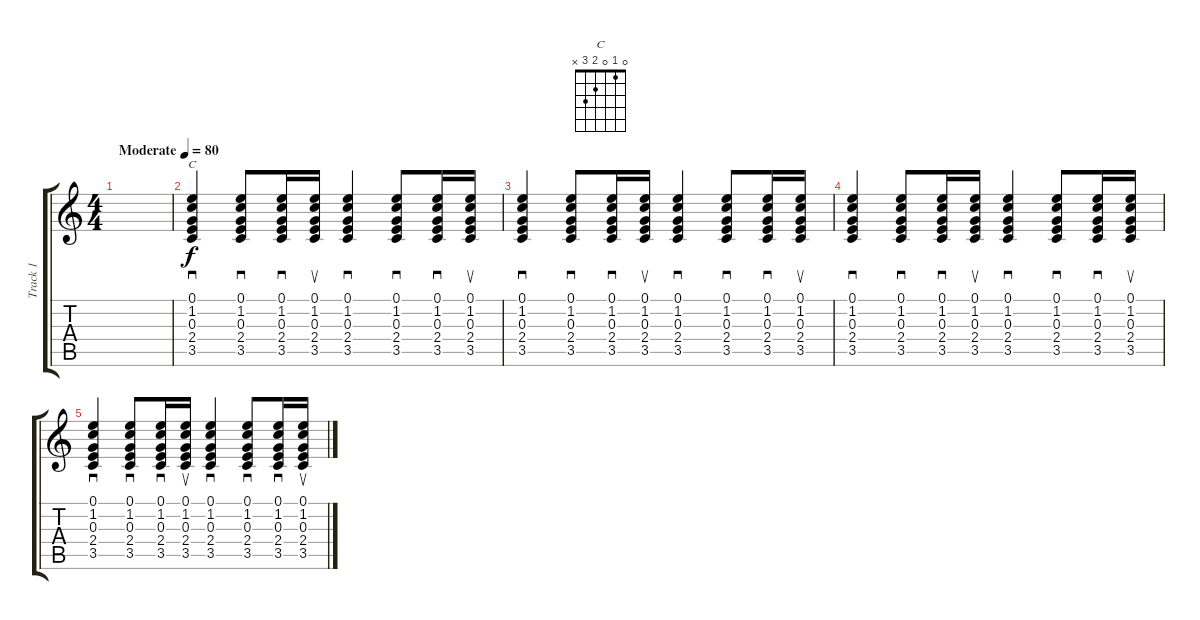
\track ("Track 1" "Track 1") {instrument acousticguitarsteel}
\staff {score tabs}
\tuning (E4 B3 G3 D3 A2 E2) {hide}
\chord ("C" 0 1 0 2 3 x)
\ts (4 4)
\tempo (80 "Moderate")
\clef g2
\ks c
|
(0.1 1.2 0.3 2.4 3.5).4{sd ch "C"} (0.1 1.2 0.3 2.4 3.5).8{sd} (0.1 1.2 0.3 2.4 3.5).16{sd} (0.1 1.2 0.3 2.4 3.5).16{su} (0.1 1.2 0.3 2.4 3.5).4{sd} (0.1 1.2 0.3 2.4 3.5).8{sd} (0.1 1.2 0.3 2.4 3.5).16{sd} (0.1 1.2 0.3 2.4 3.5).16{su} |
(0.1 1.2 0.3 2.4 3.5).4{sd} (0.1 1.2 0.3 2.4 3.5).8{sd} (0.1 1.2 0.3 2.4 3.5).16{sd} (0.1 1.2 0.3 2.4 3.5).16{su} (0.1 1.2 0.3 2.4 3.5).4{sd} (0.1 1.2 0.3 2.4 3.5).8{sd} (0.1 1.2 0.3 2.4 3.5).16{sd} (0.1 1.2 0.3 2.4 3.5).16{su} |
(0.1 1.2 0.3 2.4 3.5).4{sd} (0.1 1.2 0.3 2.4 3.5).8{sd} (0.1 1.2 0.3 2.4 3.5).16{sd} (0.1 1.2 0.3 2.4 3.5).16{su} (0.1 1.2 0.3 2.4 3.5).4{sd} (0.1 1.2 0.3 2.4 3.5).8{sd} (0.1 1.2 0.3 2.4 3.5).16{sd} (0.1 1.2 0.3 2.4 3.5).16{su} |
(0.1 1.2 0.3 2.4 3.5).4{sd} (0.1 1.2 0.3 2.4 3.5).8{sd} (0.1 1.2 0.3 2.4 3.5).16{sd} (0.1 1.2 0.3 2.4 3.5).16{su} (0.1 1.2 0.3 2.4 3.5).4{sd} (0.1 1.2 0.3 2.4 3.5).8{sd} (0.1 1.2 0.3 2.4 3.5).16{sd} (0.1 1.2 0.3 2.4 3.5).16{su}
